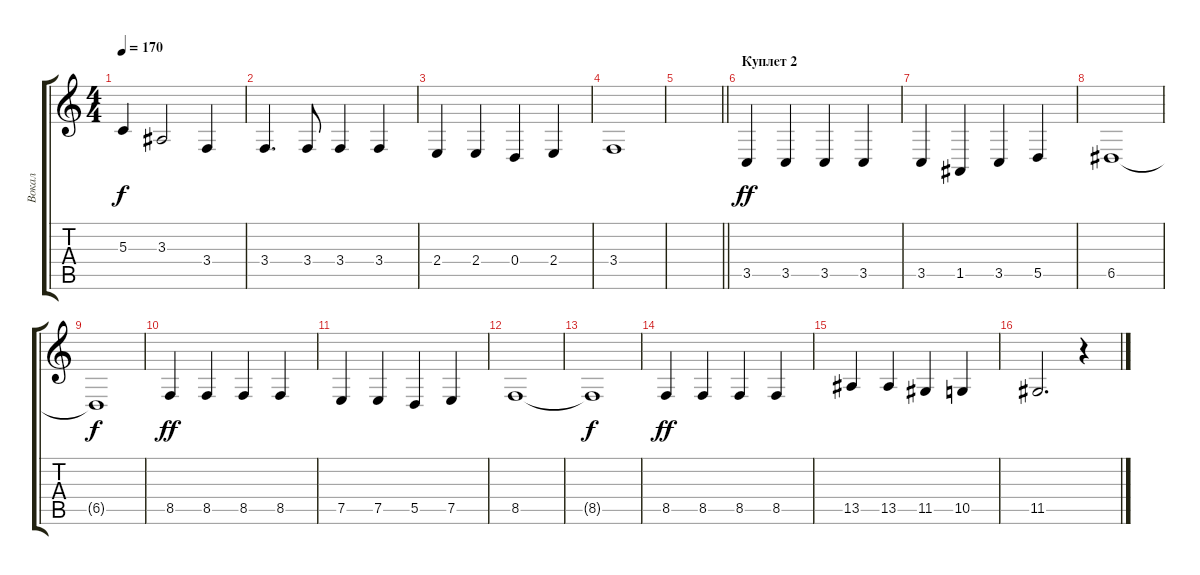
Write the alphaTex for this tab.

\track ("Вокал" "Вокал") {instrument tuba}
\staff {score tabs}
\tuning (E4 B3 G3 D3 A2 E2) {hide}
\ts (4 4)
\tempo 170
\clef g2
\ks c
5.3.4{dy f} 3.3.2 3.4.4 |
3.4.4{d} 3.4.8 3.4.4 3.4.4 |
2.4.4 2.4.4 0.4.4 2.4.4 |
3.4.1 |
\barLineRight lightlight
|
\section ("" "Куплет 2")
3.5.4{dy ff} 3.5.4 3.5.4 3.5.4 |
3.5.4 1.5.4 3.5.4 5.5.4 |
6.5.1 |
6.5{t}.1{dy f} |
8.5.4{dy ff} 8.5.4 8.5.4 8.5.4 |
7.5.4 7.5.4 5.5.4 7.5.4 |
8.5.1 |
8.5{t}.1{dy f} |
8.5.4{dy ff} 8.5.4 8.5.4 8.5.4 |
13.5.4 13.5.4 11.5.4 10.5.4 |
11.5.2{d} r.4
